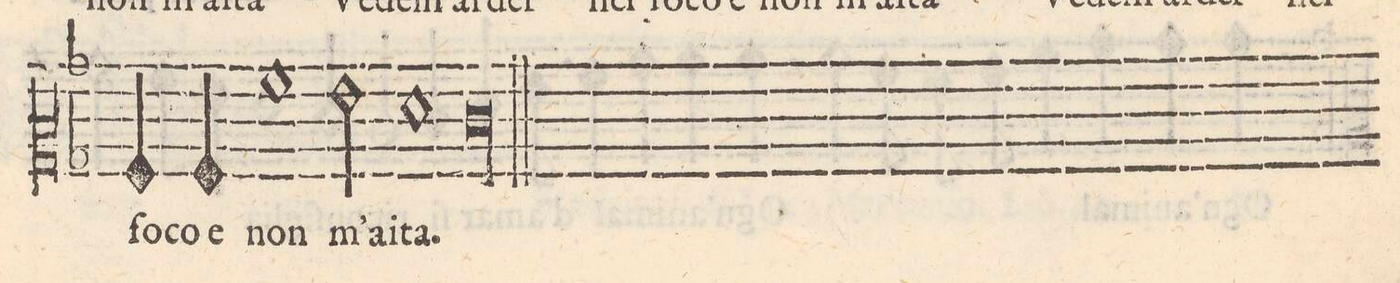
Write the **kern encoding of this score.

**kern	**text
*I"ALTO	*
*clefC2	*
*k[b-]	*
*met(C|)	*
*M4/2	*
4A/	fo-
4A/	-co e
1a\	non
=47-	=47-
2g\	m'ai-
1f	-ta.
=48-	=48-
0el	.
==	==
*-	*-
